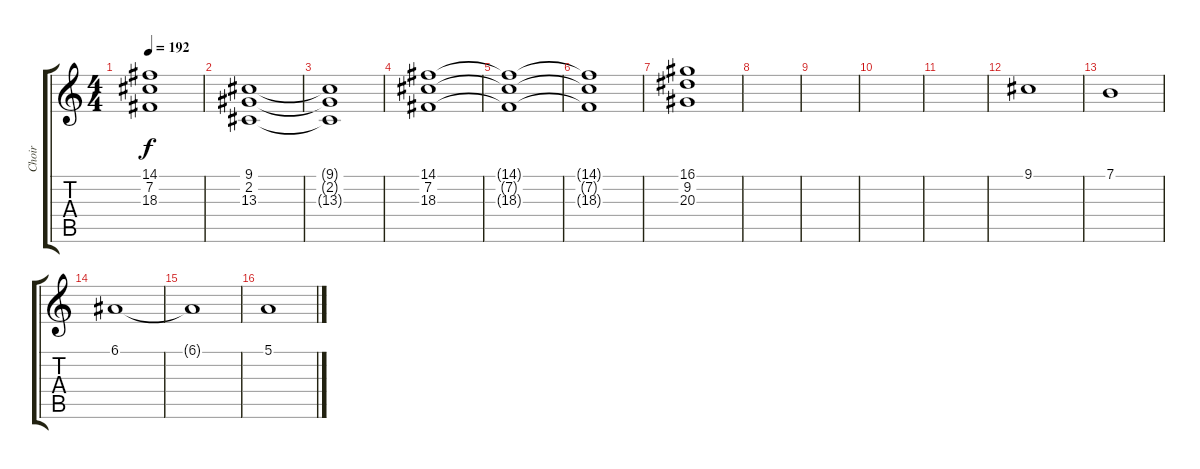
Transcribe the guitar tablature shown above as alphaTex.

\track ("Choir" "Choir") {instrument choiraahs}
\staff {score tabs}
\tuning (E4 B3 G3 D3 A2 E2) {hide}
\ts (4 4)
\tempo 192
\clef g2
\ks c
(14.1{t} 7.2{t} 18.3{t}).1{dy f} |
(9.1 2.2 13.3).1 |
(9.1{t} 2.2{t} 13.3{t}).1 |
(14.1 7.2 18.3).1 |
(14.1{t} 7.2{t} 18.3{t}).1 |
(14.1{t} 7.2{t} 18.3{t}).1 |
(16.1 9.2 20.3).1 |
|
|
|
|
9.1.1 |
7.1.1 |
6.1.1 |
6.1{t}.1 |
5.1.1
